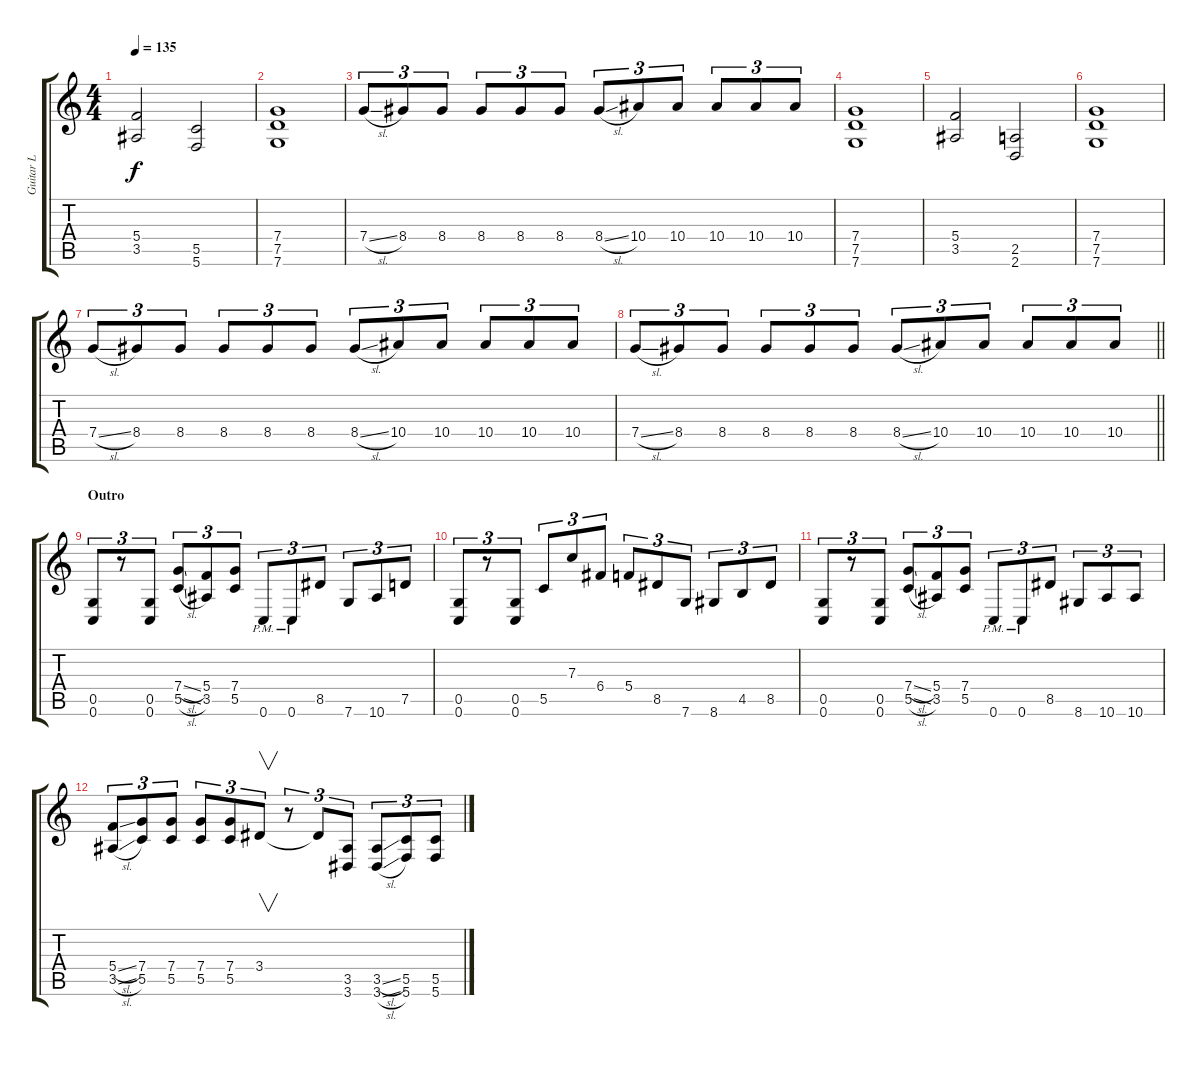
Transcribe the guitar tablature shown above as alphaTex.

\track ("Guitar L" "Guitar L") {instrument distortionguitar}
\staff {score tabs}
\tuning (D4 A3 F3 C3 G2 C2) {hide}
\ts (4 4)
\tempo 135
\clef g2
\ks c
(5.4 3.5).2{dy f} (5.5 5.6).2 |
(7.4 7.5 7.6).1 |
7.4{sl}.8{tu (3 2)} 8.4.8{tu (3 2)} 8.4.8{tu (3 2)} 8.4.8{tu (3 2)} 8.4.8{tu (3 2)} 8.4.8{tu (3 2)} 8.4{sl}.8{tu (3 2)} 10.4.8{tu (3 2)} 10.4.8{tu (3 2)} 10.4.8{tu (3 2)} 10.4.8{tu (3 2)} 10.4.8{tu (3 2)} |
(7.4 7.5 7.6).1 |
(5.4 3.5).2 (2.5 2.6).2 |
(7.4 7.5 7.6).1 |
7.4{sl}.8{tu (3 2)} 8.4.8{tu (3 2)} 8.4.8{tu (3 2)} 8.4.8{tu (3 2)} 8.4.8{tu (3 2)} 8.4.8{tu (3 2)} 8.4{sl}.8{tu (3 2)} 10.4.8{tu (3 2)} 10.4.8{tu (3 2)} 10.4.8{tu (3 2)} 10.4.8{tu (3 2)} 10.4.8{tu (3 2)} |
\barLineRight lightlight
7.4{sl}.8{tu (3 2)} 8.4.8{tu (3 2)} 8.4.8{tu (3 2)} 8.4.8{tu (3 2)} 8.4.8{tu (3 2)} 8.4.8{tu (3 2)} 8.4{sl}.8{tu (3 2)} 10.4.8{tu (3 2)} 10.4.8{tu (3 2)} 10.4.8{tu (3 2)} 10.4.8{tu (3 2)} 10.4.8{tu (3 2)} |
\section ("" "Outro")
(0.5 0.6).8{tu (3 2) balance 1} r.8{tu (3 2)} (0.5 0.6).8{tu (3 2)} (7.4{sl} 5.5{sl}).8{tu (3 2)} (5.4 3.5).8{tu (3 2)} (7.4 5.5).8{tu (3 2)} 0.6{pm}.8{tu (3 2)} 0.6{pm}.8{tu (3 2)} 8.5.8{tu (3 2)} 7.6.8{tu (3 2)} 10.6.8{tu (3 2)} 7.5.8{tu (3 2)} |
(0.5 0.6).8{tu (3 2)} r.8{tu (3 2)} (0.5 0.6).8{tu (3 2)} 5.5.8{tu (3 2)} 7.3.8{tu (3 2)} 6.4.8{tu (3 2)} 5.4.8{tu (3 2)} 8.5.8{tu (3 2)} 7.6.8{tu (3 2)} 8.6.8{tu (3 2)} 4.5.8{tu (3 2)} 8.5.8{tu (3 2)} |
(0.5 0.6).8{tu (3 2)} r.8{tu (3 2)} (0.5 0.6).8{tu (3 2)} (7.4{sl} 5.5{sl}).8{tu (3 2)} (5.4 3.5).8{tu (3 2)} (7.4 5.5).8{tu (3 2)} 0.6{pm}.8{tu (3 2)} 0.6{pm}.8{tu (3 2)} 8.5.8{tu (3 2)} 8.6.8{tu (3 2)} 10.6.8{tu (3 2)} 10.6.8{tu (3 2)} |
(5.4{sl} 3.5{sl}).8{tu (3 2)} (7.4 5.5).8{tu (3 2)} (7.4 5.5).8{tu (3 2)} (7.4 5.5).8{tu (3 2)} (7.4 5.5).8{tu (3 2)} 3.4.8{v tu (3 2) instrument guitarharmonics} r.8{tu (3 2)} 3.4{t}.8{tu (3 2)} (3.5 3.6).8{tu (3 2) instrument distortionguitar} (3.5{sl} 3.6{sl}).8{tu (3 2)} (5.5 5.6).8{tu (3 2)} (5.5 5.6).8{tu (3 2)}
